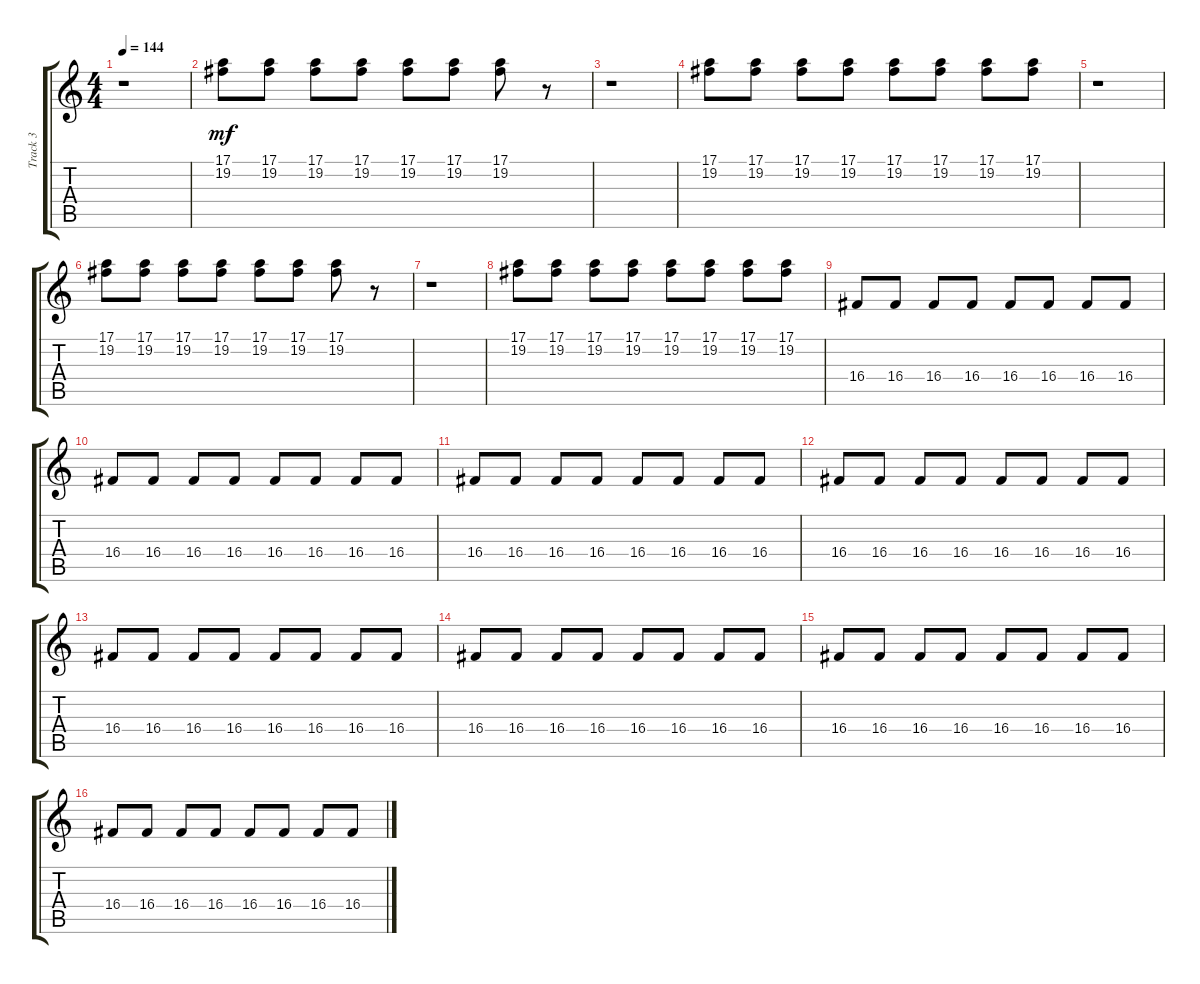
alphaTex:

\track ("Track 3" "Track 3") {instrument stringensemble1}
\staff {score tabs}
\tuning (E4 B3 G3 D3 A2 E2) {hide}
\ts (4 4)
\tempo 144
\clef g2
\ks c
r.1{dy mf} |
(17.1 19.2).8 (17.1 19.2).8 (17.1 19.2).8 (17.1 19.2).8 (17.1 19.2).8 (17.1 19.2).8 (17.1 19.2).8 r.8 |
r.1 |
(17.1 19.2).8 (17.1 19.2).8 (17.1 19.2).8 (17.1 19.2).8 (17.1 19.2).8 (17.1 19.2).8 (17.1 19.2).8 (17.1 19.2).8 |
r.1 |
(17.1 19.2).8 (17.1 19.2).8 (17.1 19.2).8 (17.1 19.2).8 (17.1 19.2).8 (17.1 19.2).8 (17.1 19.2).8 r.8 |
r.1 |
(17.1 19.2).8 (17.1 19.2).8 (17.1 19.2).8 (17.1 19.2).8 (17.1 19.2).8 (17.1 19.2).8 (17.1 19.2).8 (17.1 19.2).8 |
16.4.8 16.4.8 16.4.8 16.4.8 16.4.8 16.4.8 16.4.8 16.4.8 |
16.4.8 16.4.8 16.4.8 16.4.8 16.4.8 16.4.8 16.4.8 16.4.8 |
16.4.8 16.4.8 16.4.8 16.4.8 16.4.8 16.4.8 16.4.8 16.4.8 |
16.4.8 16.4.8 16.4.8 16.4.8 16.4.8 16.4.8 16.4.8 16.4.8 |
16.4.8 16.4.8 16.4.8 16.4.8 16.4.8 16.4.8 16.4.8 16.4.8 |
16.4.8 16.4.8 16.4.8 16.4.8 16.4.8 16.4.8 16.4.8 16.4.8 |
16.4.8 16.4.8 16.4.8 16.4.8 16.4.8 16.4.8 16.4.8 16.4.8 |
16.4.8 16.4.8 16.4.8 16.4.8 16.4.8 16.4.8 16.4.8 16.4.8
